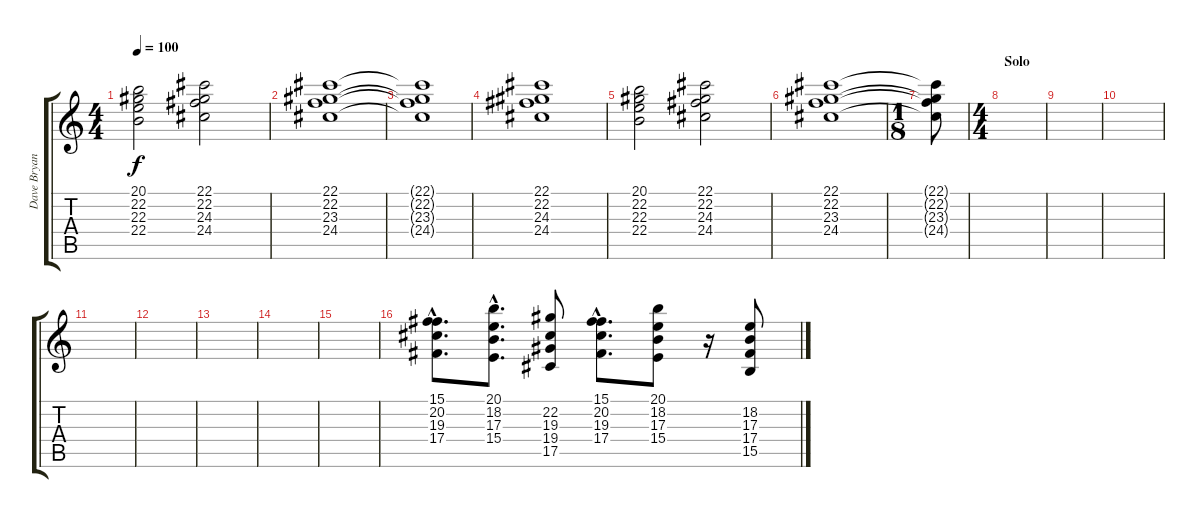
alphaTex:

\track ("Dave Bryan" "Dave Bryan") {instrument drawbarorgan}
\staff {score tabs}
\tuning (Eb4 Bb3 Gb3 Db3 Ab2 Eb2) {hide}
\ts (4 4)
\tempo 100
\clef g2
\ks c
(20.1 22.2 22.3 22.4).2{dy f} (22.1 22.2 24.3 24.4).2 |
(22.1 22.2 23.3 24.4).1 |
(22.1{t} 22.2{t} 23.3{t} 24.4{t}).1 |
(22.1 22.2 24.3 24.4).1 |
(20.1 22.2 22.3 22.4).2 (22.1 22.2 24.3 24.4).2 |
(22.1 22.2 23.3 24.4).1 |
\ts (1 8)
(22.1{t} 22.2{t} 23.3{t} 24.4{t}).8 |
\ts (4 4)
\section ("" "Solo")
|
|
|
|
|
|
|
|
(15.1{hac} 20.2{hac} 19.3{hac} 17.4{hac}).8{d volume 6} (20.1{hac} 18.2{hac} 17.3{hac} 15.4{hac}).8{d} (22.2 19.3 19.4 17.5).8 (15.1{hac} 20.2{hac} 19.3{hac} 17.4{hac}).8{d} (20.1 18.2 17.3 15.4).8 r.16 (18.2 17.3 17.4 15.5).8
